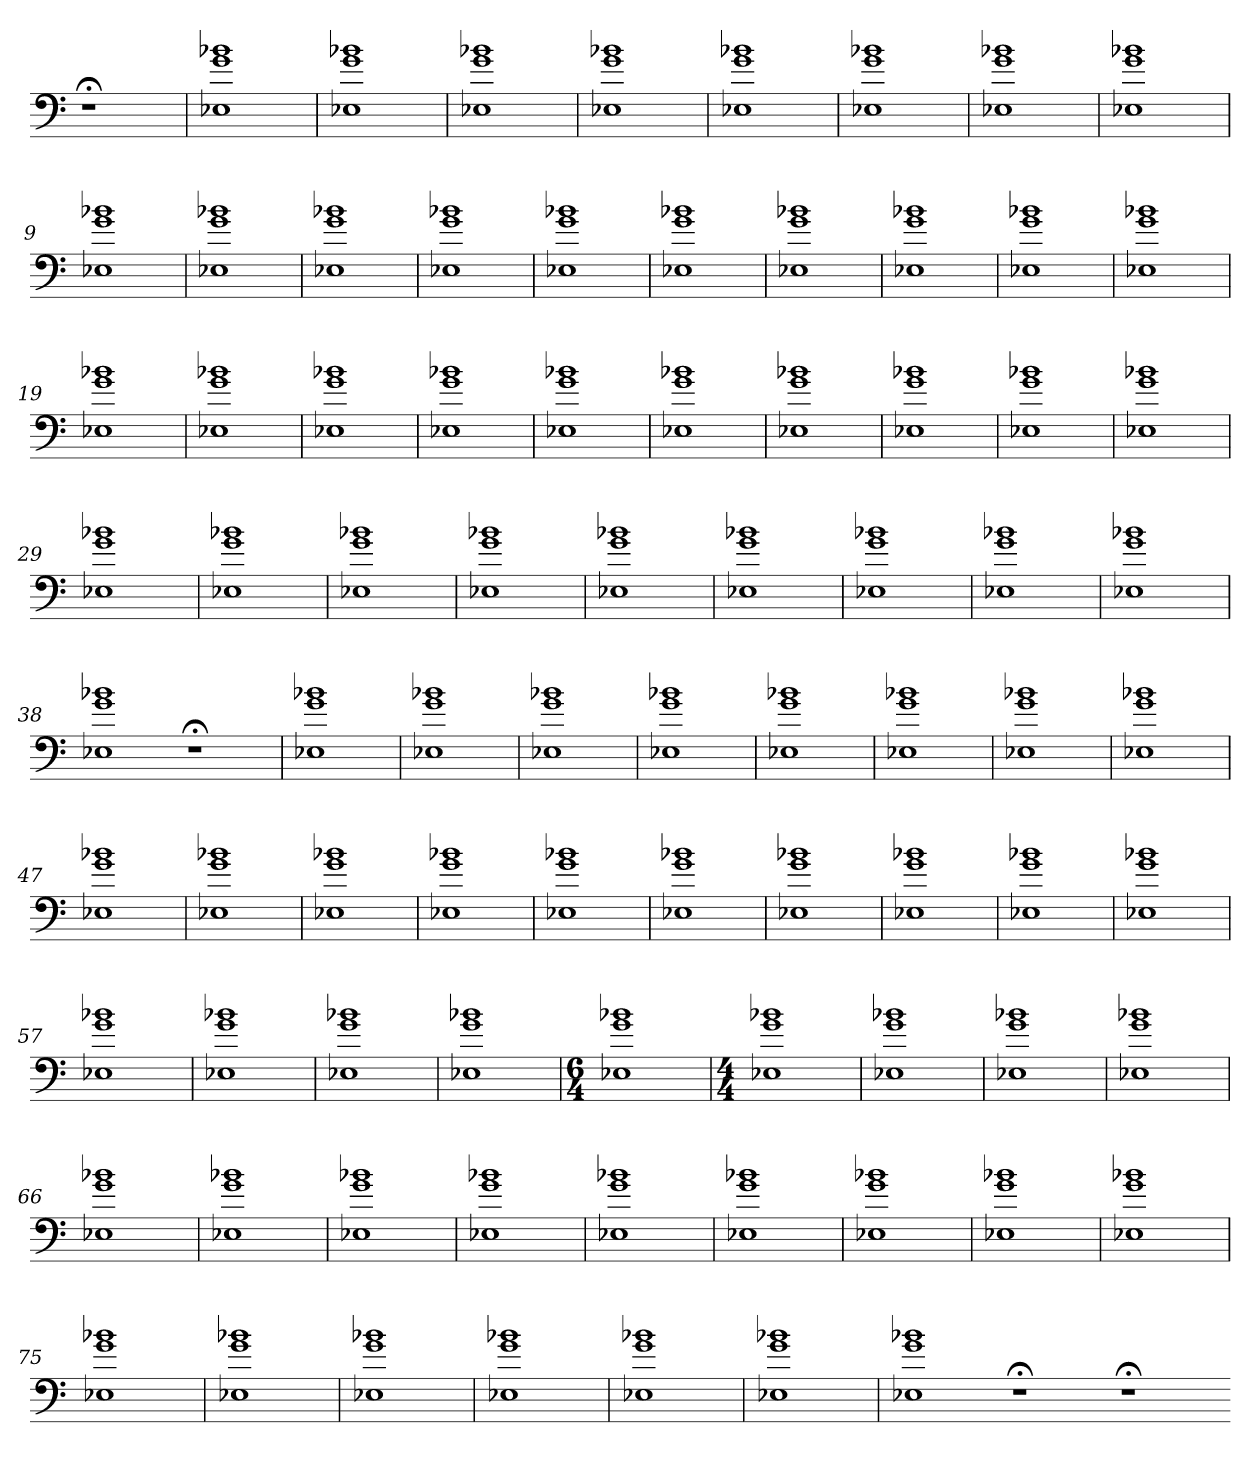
**kern
*part1
*staff1
=
1r;<
=1
1E-X 1g 1b-X
=2
1E-X 1g 1b-X
=3
1E-X 1g 1b-X
=4
1E-X 1g 1b-X
=5
1E-X 1g 1b-X
=6
1E-X 1g 1b-X
=7
1E-X 1g 1b-X
=8
1E-X 1g 1b-X
=9
1E-X 1g 1b-X
=10
1E-X 1g 1b-X
=11
1E-X 1g 1b-X
=12
1E-X 1g 1b-X
=13
1E-X 1g 1b-X
=14
1E-X 1g 1b-X
=15
1E-X 1g 1b-X
=16
1E-X 1g 1b-X
=17
1E-X 1g 1b-X
=18
1E-X 1g 1b-X
=19
1E-X 1g 1b-X
=20
1E-X 1g 1b-X
=21
1E-X 1g 1b-X
=22
1E-X 1g 1b-X
=23
1E-X 1g 1b-X
=24
1E-X 1g 1b-X
=25
1E-X 1g 1b-X
=26
1E-X 1g 1b-X
=27
1E-X 1g 1b-X
=28
1E-X 1g 1b-X
=29
1E-X 1g 1b-X
=30
1E-X 1g 1b-X
=31
1E-X 1g 1b-X
=32
1E-X 1g 1b-X
=33
1E-X 1g 1b-X
=34
1E-X 1g 1b-X
=35
1E-X 1g 1b-X
=36
1E-X 1g 1b-X
=37
1E-X 1g 1b-X
=38
1E-X 1g 1b-X
1r;<
=39
1E-X 1g 1b-X
=40
1E-X 1g 1b-X
=41
1E-X 1g 1b-X
=42
1E-X 1g 1b-X
=43
1E-X 1g 1b-X
=44
1E-X 1g 1b-X
=45
1E-X 1g 1b-X
=46
1E-X 1g 1b-X
=47
1E-X 1g 1b-X
=48
1E-X 1g 1b-X
=49
1E-X 1g 1b-X
=50
1E-X 1g 1b-X
=51
1E-X 1g 1b-X
=52
1E-X 1g 1b-X
=53
1E-X 1g 1b-X
=54
1E-X 1g 1b-X
=55
1E-X 1g 1b-X
=56
1E-X 1g 1b-X
=57
1E-X 1g 1b-X
=58
1E-X 1g 1b-X
=59
1E-X 1g 1b-X
=60
1E-X 1g 1b-X
=61
*M6/4
1E-X 1g 1b-X
=62
*M4/4
1E-X 1g 1b-X
=63
1E-X 1g 1b-X
=64
1E-X 1g 1b-X
=65
1E-X 1g 1b-X
=66
1E-X 1g 1b-X
=67
1E-X 1g 1b-X
=68
1E-X 1g 1b-X
=69
1E-X 1g 1b-X
=70
1E-X 1g 1b-X
=71
1E-X 1g 1b-X
=72
1E-X 1g 1b-X
=73
1E-X 1g 1b-X
=74
1E-X 1g 1b-X
=75
1E-X 1g 1b-X
=76
1E-X 1g 1b-X
=77
1E-X 1g 1b-X
=78
1E-X 1g 1b-X
=79
1E-X 1g 1b-X
=80
1E-X 1g 1b-X
=81
1E-X 1g 1b-X
1r;<
1r;<
=-
*-
